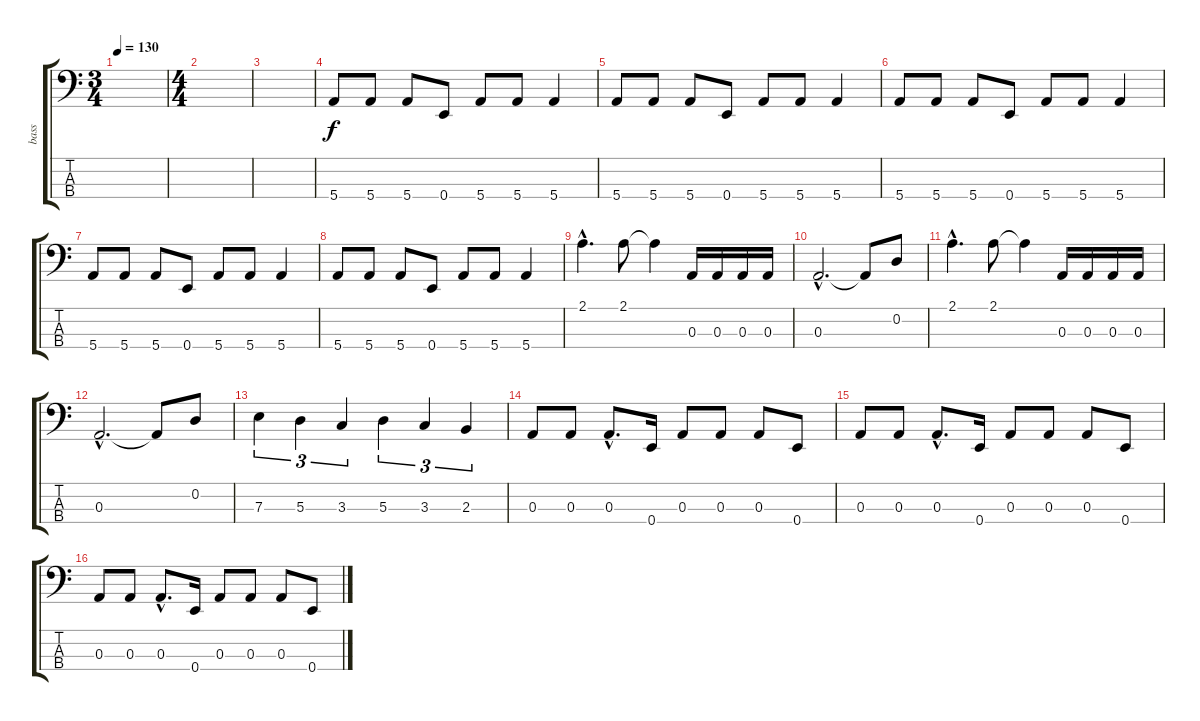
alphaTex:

\track ("bass" "bass") {instrument slapbass2}
\staff {score tabs}
\tuning (G2 D2 A1 E1) {hide}
\ts (3 4)
\tempo 130
\clef f4
\ks c
|
\ts (4 4)
|
|
5.4.8 5.4.8 5.4.8 0.4.8 5.4.8 5.4.8 5.4.4 |
5.4.8 5.4.8 5.4.8 0.4.8 5.4.8 5.4.8 5.4.4 |
5.4.8 5.4.8 5.4.8 0.4.8 5.4.8 5.4.8 5.4.4 |
5.4.8 5.4.8 5.4.8 0.4.8 5.4.8 5.4.8 5.4.4 |
5.4.8 5.4.8 5.4.8 0.4.8 5.4.8 5.4.8 5.4.4 |
2.1{hac}.4{d} 2.1.8 2.1{t}.4 0.3.16 0.3.16 0.3.16 0.3.16 |
0.3{hac}.2{d} 0.3{t}.8 0.2.8 |
2.1{hac}.4{d} 2.1.8 2.1{t}.4 0.3.16 0.3.16 0.3.16 0.3.16 |
0.3{hac}.2{d} 0.3{t}.8 0.2.8 |
7.3.4{tu (3 2)} 5.3.4{tu (3 2)} 3.3.4{tu (3 2)} 5.3.4{tu (3 2)} 3.3.4{tu (3 2)} 2.3.4{tu (3 2)} |
0.3.8 0.3.8 0.3{hac}.8{d} 0.4.16 0.3.8 0.3.8 0.3.8 0.4.8 |
0.3.8 0.3.8 0.3{hac}.8{d} 0.4.16 0.3.8 0.3.8 0.3.8 0.4.8 |
0.3.8 0.3.8 0.3{hac}.8{d} 0.4.16 0.3.8 0.3.8 0.3.8 0.4.8
